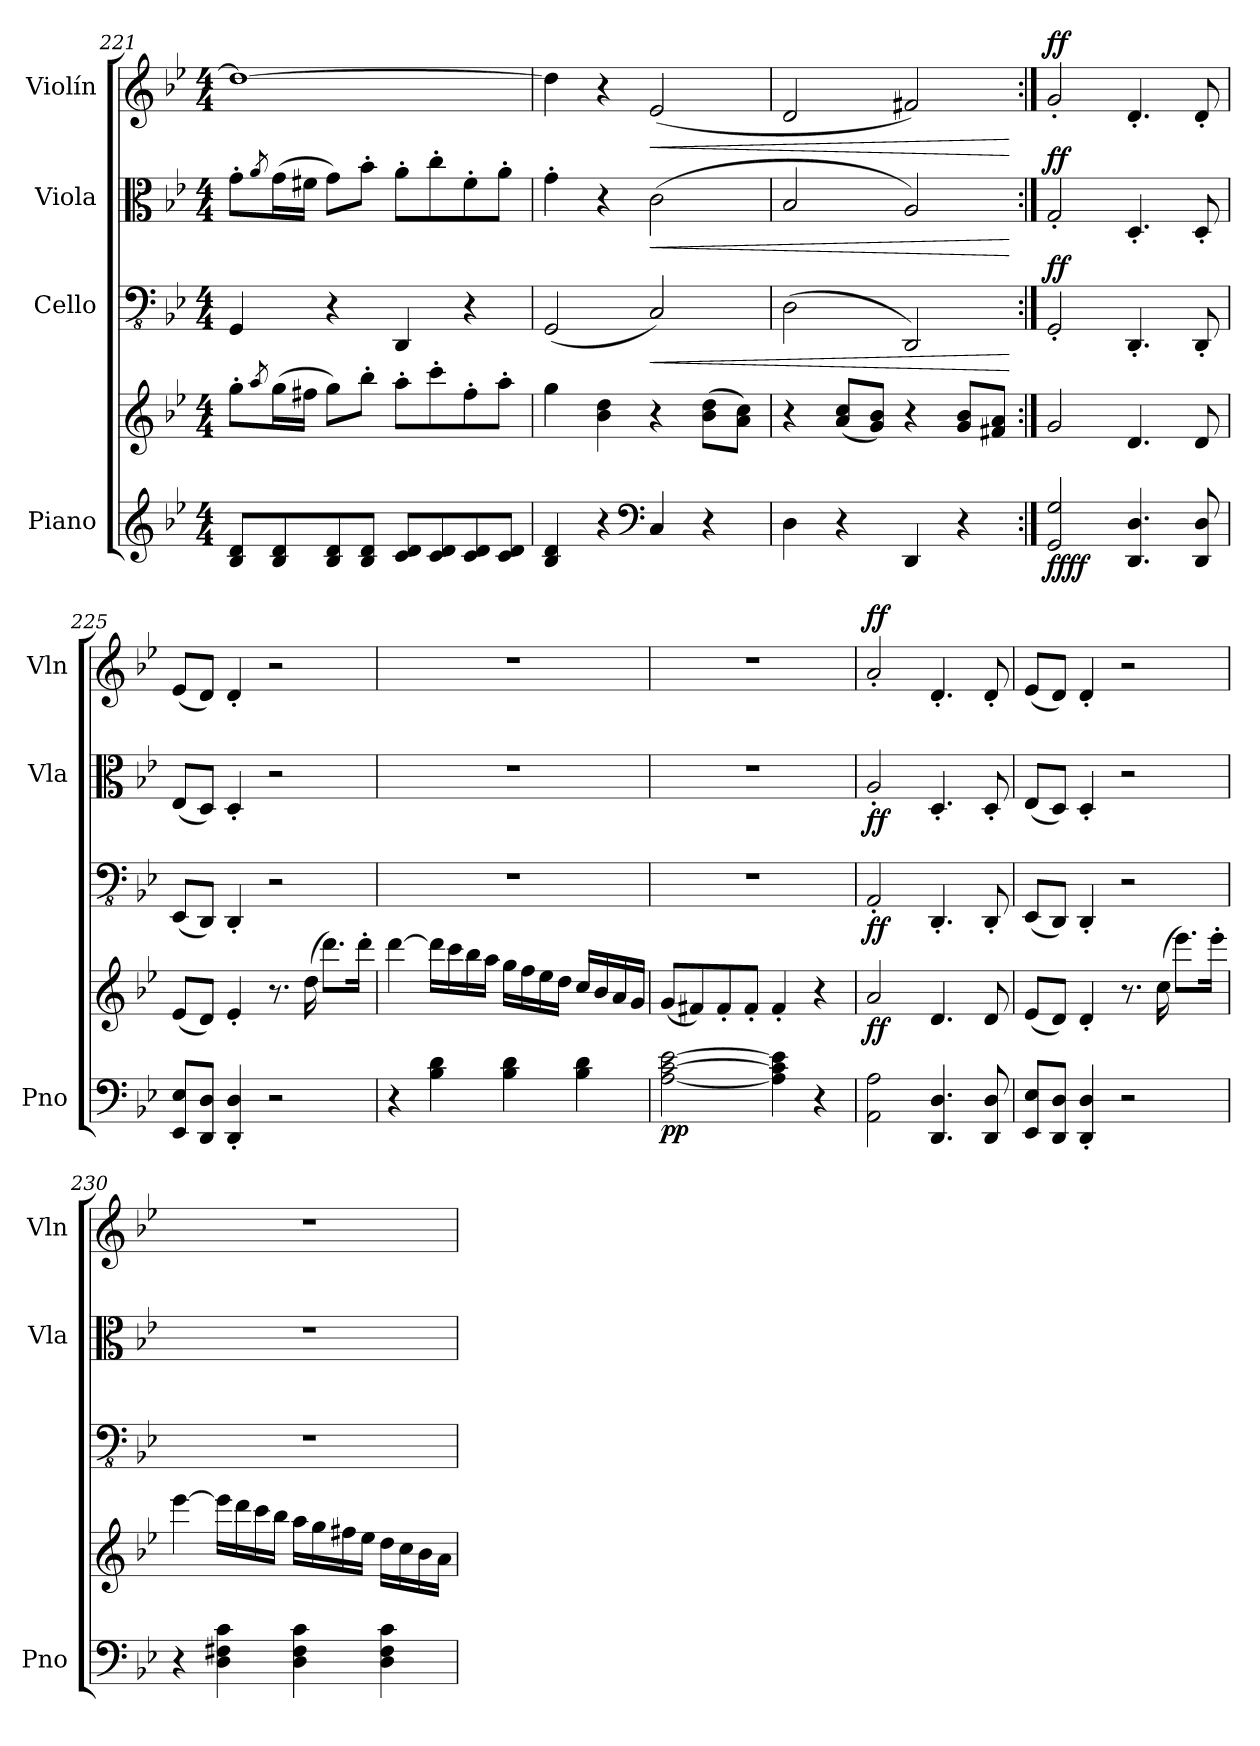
**kern	**kern	**dynam	**kern	**dynam	**kern	**dynam	**kern	**dynam
*part4	*part4	*part4	*part3	*part3	*part2	*part2	*part1	*part1
*staff5	*staff4	*staff4/5	*staff3	*staff3	*staff2	*staff2	*staff1	*staff1
*I"Piano	*	*	*I"Cello	*	*I"Viola	*	*I"Violín	*
*I'Pno	*	*	*	*	*I'Vla	*	*I'Vln	*
*clefG2	*clefG2	*	*clefFv4	*	*clefC3	*	*clefG2	*
*k[b-e-]	*k[b-e-]	*	*k[b-e-]	*	*k[b-e-]	*	*k[b-e-]	*
*M4/4	*M4/4	*	*M4/4	*	*M4/4	*	*M4/4	*
=221	=221	=221	=221	=221	=221	=221	=221	=221
8B-/ 8d/L	8gg'\L	.	4GGG/	.	8g'\L	.	1dd_	.
.	8qaa/	.	.	.	8qa/	.	.	.
8B-/ 8d/	(>16gg\L	.	.	.	(>16g\L	.	.	.
.	16ff#X\JJ	.	.	.	16f#X\JJ	.	.	.
8B-/ 8d/	8gg\L)	.	4r	.	8g\L)	.	.	.
8B-/ 8d/J	8bb-'\J	.	.	.	8b-'\J	.	.	.
8c/ 8d/L	8aa'\L	.	4DDD/	.	8a'\L	.	.	.
8c/ 8d/	8ccc'\	.	.	.	8cc'\	.	.	.
8c/ 8d/	8ff#'\	.	4r	.	8f#'\	.	.	.
8c/ 8d/J	8aa'\J	.	.	.	8a'\J	.	.	.
=222	=222	=222	=222	=222	=222	=222	=222	=222
4B-/ 4d/	4gg\	.	(<2GGG/	.	4g'\	.	4dd\]	.
4r	4b-\ 4dd\	.	.	.	4r	.	4r	.
*clefF4	*	*	*	*	*	*	*	*
!	!	!	!	!LO:HP:b	!	!LO:HP:b	!	!LO:HP:b
4C/	4r	.	2CC/)	<	(>2c\	<	(<2e-/	<
4r	(>8b-\ 8dd\L	.	.	.	.	.	.	.
.	8a\ 8cc\J)	.	.	.	.	.	.	.
=223	=223	=223	=223	=223	=223	=223	=223	=223
4D\	4r	.	(>2DD\	.	2B-/	.	2d/	.
4r	(<8a/ 8cc/L	.	.	.	.	.	.	.
.	8g/ 8b-/J)	.	.	.	.	.	.	.
4DD/	4r	.	2DDD/)	.	2A/)	.	2f#X/)	.
4r	8g/ 8b-/L	.	.	.	.	.	.	.
.	8f#X/ 8a/J	.	.	.	.	.	.	.
.	.	.	.	[	.	[	.	[
=224:|!	=224:|!	=224:|!	=224:|!	=224:|!	=224:|!	=224:|!	=224:|!	=224:|!
!	!	!LO:DY:b=2	!	!	!	!	!	!
!	!	!LO:DY:n=1:b	!	!LO:DY:a	!	!LO:DY:a	!	!LO:DY:a
2GG/ 2G/	2g/	ff ff	2GGG'/	ff	2G'/	ff	2g'/	ff
4.DD/ 4.D/	4.d/	.	4.DDD'/	.	4.D'/	.	4.d'/	.
8DD/ 8D/	8d/	.	8DDD'/	.	8D'/	.	8d'/	.
!!LO:LB:g=z
=225	=225	=225	=225	=225	=225	=225	=225	=225
8EE-/ 8E-/L	(<8e-/L	.	(<8EEE-/L	.	(<8E-/L	.	(<8e-/L	.
8DD/ 8D/J	8d/J)	.	8DDD/J)	.	8D/J)	.	8d/J)	.
4DD/' 4D/'	4e-'/	.	4DDD'/	.	4D'/	.	4d'/	.
2r	8.r	.	2r	.	2r	.	2r	.
.	(>16dd\	.	.	.	.	.	.	.
.	8.ddd\L)	.	.	.	.	.	.	.
.	16ddd'\Jk	.	.	.	.	.	.	.
=226	=226	=226	=226	=226	=226	=226	=226	=226
4r	[4ddd\	.	1r	.	1r	.	1r	.
4B-\ 4d\	16ddd\LL]	.	.	.	.	.	.	.
.	16ccc\	.	.	.	.	.	.	.
.	16bb-\	.	.	.	.	.	.	.
.	16aa\JJ	.	.	.	.	.	.	.
4B-\ 4d\	16gg\LL	.	.	.	.	.	.	.
.	16ff\	.	.	.	.	.	.	.
.	16ee-\	.	.	.	.	.	.	.
.	16dd\JJ	.	.	.	.	.	.	.
4B-\ 4d\	16cc/LL	.	.	.	.	.	.	.
.	16b-/	.	.	.	.	.	.	.
.	16a/	.	.	.	.	.	.	.
.	16g/JJ	.	.	.	.	.	.	.
=227	=227	=227	=227	=227	=227	=227	=227	=227
!	!	!LO:DY:b=2	!	!	!	!	!	!
!	!	!LO:DY:n=1:b	!	!	!	!	!	!
[2A\ [2c\ [2e-\	(<8g/L	p p	1r	.	1r	.	1r	.
.	8f#X/)	.	.	.	.	.	.	.
.	8f#'/	.	.	.	.	.	.	.
.	8f#'/J	.	.	.	.	.	.	.
4A\] 4c\] 4e-\]	4f#'/	.	.	.	.	.	.	.
4r	4r	.	.	.	.	.	.	.
=228	=228	=228	=228	=228	=228	=228	=228	=228
!	!	!LO:DY:b	!	!LO:DY:b	!	!LO:DY:b	!	!LO:DY:a
2AA\ 2A\	2a/	ff	2AAA'/	ff	2A'/	ff	2a'/	ff
4.DD/ 4.D/	4.d/	.	4.DDD'/	.	4.D'/	.	4.d'/	.
8DD/ 8D/	8d/	.	8DDD'/	.	8D'/	.	8d'/	.
=229	=229	=229	=229	=229	=229	=229	=229	=229
8EE-/ 8E-/L	(<8e-/L	.	(<8EEE-/L	.	(<8E-/L	.	(<8e-/L	.
8DD/ 8D/J	8d/J)	.	8DDD/J)	.	8D/J)	.	8d/J)	.
4DD/' 4D/'	4d'/	.	4DDD'/	.	4D'/	.	4d'/	.
2r	8.r	.	2r	.	2r	.	2r	.
.	(>16cc\	.	.	.	.	.	.	.
.	8.eee-\L)	.	.	.	.	.	.	.
.	16eee-'\Jk	.	.	.	.	.	.	.
=230	=230	=230	=230	=230	=230	=230	=230	=230
4r	[4eee-\	.	1r	.	1r	.	1r	.
4D\ 4F#X\ 4c\	16eee-\LL]	.	.	.	.	.	.	.
.	16ddd\	.	.	.	.	.	.	.
.	16ccc\	.	.	.	.	.	.	.
.	16bb-\JJ	.	.	.	.	.	.	.
4D\ 4F#\ 4c\	16aa\LL	.	.	.	.	.	.	.
.	16gg\	.	.	.	.	.	.	.
.	16ff#X\	.	.	.	.	.	.	.
.	16ee-\JJ	.	.	.	.	.	.	.
4D\ 4F#\ 4c\	16dd\LL	.	.	.	.	.	.	.
.	16cc\	.	.	.	.	.	.	.
.	16b-\	.	.	.	.	.	.	.
.	16a\JJ	.	.	.	.	.	.	.
=	=	=	=	=	=	=	=	=
*-	*-	*-	*-	*-	*-	*-	*-	*-
